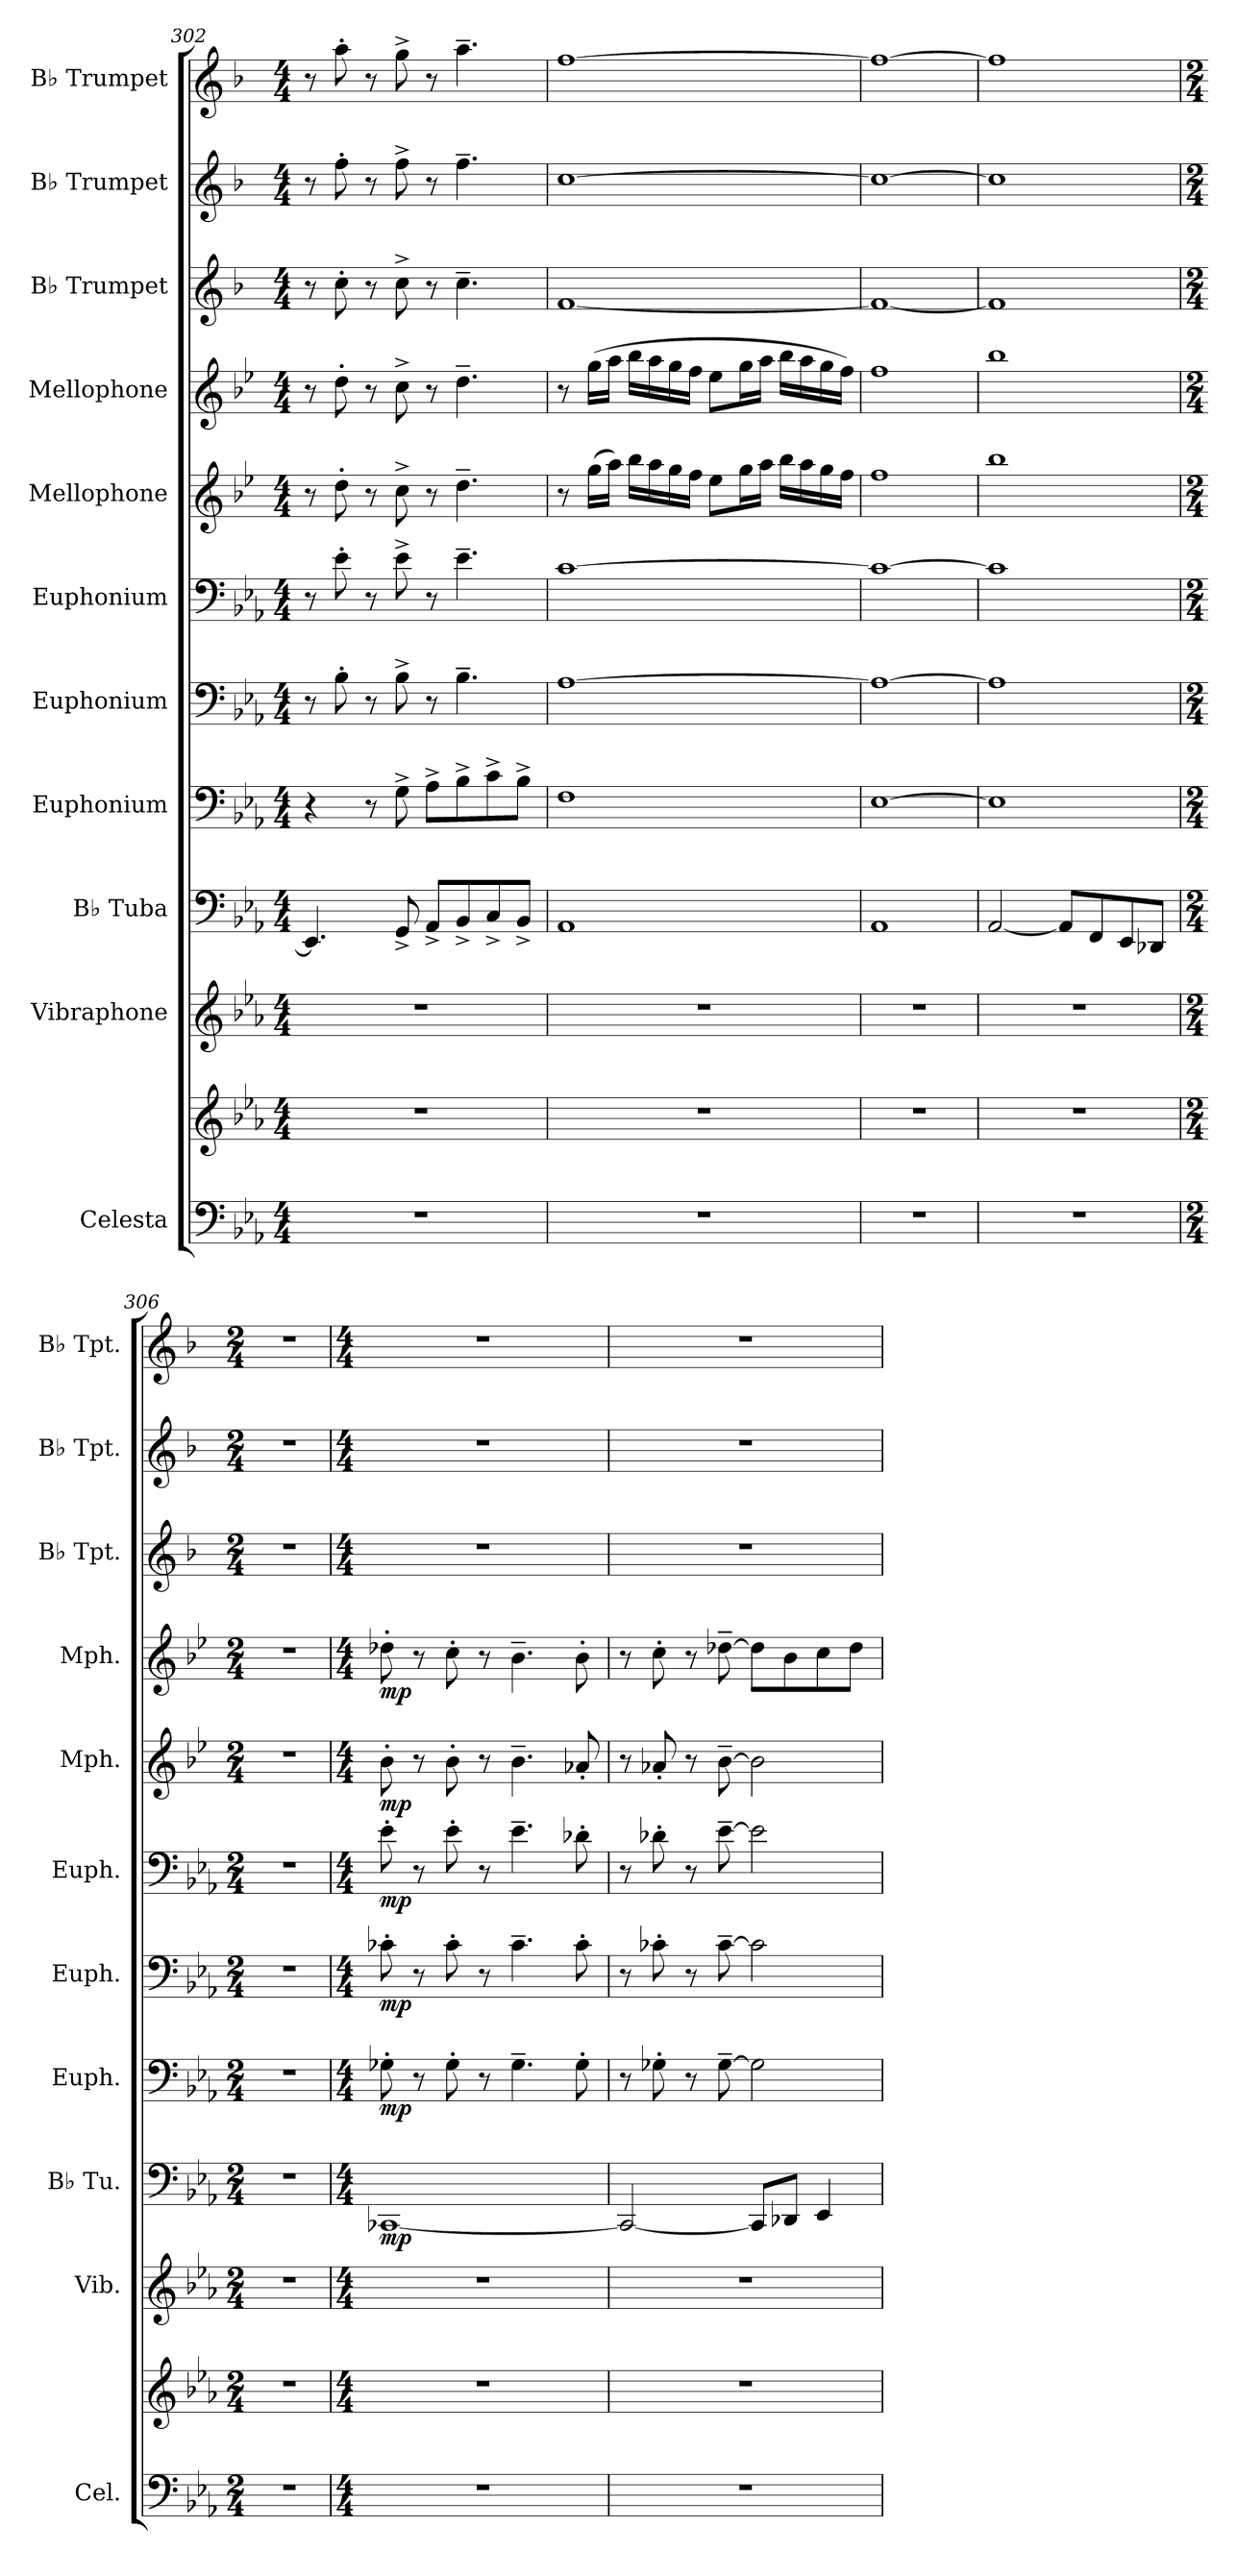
**kern	**kern	**kern	**kern	**dynam	**kern	**dynam	**kern	**dynam	**kern	**dynam	**kern	**dynam	**kern	**dynam	**kern	**kern	**kern
*part11	*part11	*part10	*part9	*part9	*part8	*part8	*part7	*part7	*part6	*part6	*part5	*part5	*part4	*part4	*part3	*part2	*part1
*staff12	*staff11	*staff10	*staff9	*staff9	*staff8	*staff8	*staff7	*staff7	*staff6	*staff6	*staff5	*staff5	*staff4	*staff4	*staff3	*staff2	*staff1
*I"Celesta	*	*I"Vibraphone	*I"B♭ Tuba	*	*I"Euphonium	*	*I"Euphonium	*	*I"Euphonium	*	*I"Mellophone	*	*I"Mellophone	*	*I"B♭ Trumpet	*I"B♭ Trumpet	*I"B♭ Trumpet
*I'Cel.	*	*I'Vib.	*I'B♭ Tu.	*	*I'Euph.	*	*I'Euph.	*	*I'Euph.	*	*I'Mph.	*	*I'Mph.	*	*I'B♭ Tpt.	*I'B♭ Tpt.	*I'B♭ Tpt.
!!LO:PB:g=z
*clefF4	*clefG2	*clefG2	*clefF4	*	*clefF4	*	*clefF4	*	*clefF4	*	*clefG2	*	*clefG2	*	*clefG2	*clefG2	*clefG2
*ITrd-7c-12	*ITrd-7c-12	*	*	*	*	*	*	*	*	*	*ITrd4c7	*	*ITrd4c7	*	*ITrd1c2	*ITrd1c2	*ITrd1c2
*k[b-e-a-]	*k[b-e-a-]	*k[b-e-a-]	*k[b-e-a-]	*	*k[b-e-a-]	*	*k[b-e-a-]	*	*k[b-e-a-]	*	*k[b-e-a-]	*	*k[b-e-a-]	*	*k[b-e-a-]	*k[b-e-a-]	*k[b-e-a-]
*M4/4	*M4/4	*M4/4	*M4/4	*	*M4/4	*	*M4/4	*	*M4/4	*	*M4/4	*	*M4/4	*	*M4/4	*M4/4	*M4/4
=302	=302	=302	=302	=302	=302	=302	=302	=302	=302	=302	=302	=302	=302	=302	=302	=302	=302
1r	1r	1r	4.EE-/]	.	4r	.	8r	.	8r	.	8r	.	8r	.	8r	8r	8r
.	.	.	.	.	.	.	8B-'\	.	8e-'\	.	8g'\	.	8g'\	.	8b-'\	8ee-'\	8gg'\
.	.	.	.	.	8r	.	8r	.	8r	.	8r	.	8r	.	8r	8r	8r
.	.	.	8GG^/	.	8G^\	.	8B-^\	.	8e-^\	.	8f^\	.	8f^\	.	8b-^\	8ee-^\	8ff^\
.	.	.	8AA-^/L	.	8A-^\L	.	8r	.	8r	.	8r	.	8r	.	8r	8r	8r
.	.	.	8BB-^/	.	8B-^\	.	4.B-~\	.	4.e-~\	.	4.g~\	.	4.g~\	.	4.b-~\	4.ee-~\	4.gg~\
.	.	.	8C^/	.	8c^\	.	.	.	.	.	.	.	.	.	.	.	.
.	.	.	8BB-^/J	.	8B-^\J	.	.	.	.	.	.	.	.	.	.	.	.
=303	=303	=303	=303	=303	=303	=303	=303	=303	=303	=303	=303	=303	=303	=303	=303	=303	=303
1r	1r	1r	1AA-	.	1F	.	[1A-	.	[1c	.	8r	.	8r	.	[1e-	[1b-	[1ee-
.	.	.	.	.	.	.	.	.	.	.	(16cc\LL	.	(16cc\LL	.	.	.	.
.	.	.	.	.	.	.	.	.	.	.	16dd\JJ)	.	16dd\JJ	.	.	.	.
.	.	.	.	.	.	.	.	.	.	.	16ee-\LL	.	16ee-\LL	.	.	.	.
.	.	.	.	.	.	.	.	.	.	.	16dd\	.	16dd\	.	.	.	.
.	.	.	.	.	.	.	.	.	.	.	16cc\	.	16cc\	.	.	.	.
.	.	.	.	.	.	.	.	.	.	.	16b-\JJ	.	16b-\JJ	.	.	.	.
.	.	.	.	.	.	.	.	.	.	.	8a-\L	.	8a-\L	.	.	.	.
.	.	.	.	.	.	.	.	.	.	.	16cc\L	.	16cc\L	.	.	.	.
.	.	.	.	.	.	.	.	.	.	.	16dd\JJ	.	16dd\JJ	.	.	.	.
.	.	.	.	.	.	.	.	.	.	.	16ee-\LL	.	16ee-\LL	.	.	.	.
.	.	.	.	.	.	.	.	.	.	.	16dd\	.	16dd\	.	.	.	.
.	.	.	.	.	.	.	.	.	.	.	16cc\	.	16cc\	.	.	.	.
.	.	.	.	.	.	.	.	.	.	.	16b-\JJ	.	16b-\JJ)	.	.	.	.
=304	=304	=304	=304	=304	=304	=304	=304	=304	=304	=304	=304	=304	=304	=304	=304	=304	=304
1r	1r	1r	1AA-	.	[1E-	.	1A-_	.	1c_	.	1b-	.	1b-	.	1e-_	1b-_	1ee-_
=305	=305	=305	=305	=305	=305	=305	=305	=305	=305	=305	=305	=305	=305	=305	=305	=305	=305
1r	1r	1r	[2AA-/	.	1E-]	.	1A-]	.	1c]	.	1ee-	.	1ee-	.	1e-]	1b-]	1ee-]
.	.	.	8AA-/L]	.	.	.	.	.	.	.	.	.	.	.	.	.	.
.	.	.	8FF/	.	.	.	.	.	.	.	.	.	.	.	.	.	.
.	.	.	8EE-/	.	.	.	.	.	.	.	.	.	.	.	.	.	.
.	.	.	8DD-X/J	.	.	.	.	.	.	.	.	.	.	.	.	.	.
=306	=306	=306	=306	=306	=306	=306	=306	=306	=306	=306	=306	=306	=306	=306	=306	=306	=306
*M2/4	*M2/4	*M2/4	*M2/4	*	*M2/4	*	*M2/4	*	*M2/4	*	*M2/4	*	*M2/4	*	*M2/4	*M2/4	*M2/4
2r	2r	2r	2r	.	2r	.	2r	.	2r	.	2r	.	2r	.	2r	2r	2r
!!LO:PB:g=z
=307	=307	=307	=307	=307	=307	=307	=307	=307	=307	=307	=307	=307	=307	=307	=307	=307	=307
*M4/4	*M4/4	*M4/4	*M4/4	*	*M4/4	*	*M4/4	*	*M4/4	*	*M4/4	*	*M4/4	*	*M4/4	*M4/4	*M4/4
!	!	!	!	!LO:DY:b	!	!LO:DY:b	!	!LO:DY:b	!	!LO:DY:b	!	!LO:DY:b	!	!LO:DY:b	!	!	!
1r	1r	1r	[1CC-X	mp	8G-X'\	mp	8c-X'\	mp	8e-'\	mp	8e-'\	mp	8g-X'\	mp	1r	1r	1r
.	.	.	.	.	8r	.	8r	.	8r	.	8r	.	8r	.	.	.	.
.	.	.	.	.	8G-'\	.	8c-'\	.	8e-'\	.	8e-'\	.	8f'\	.	.	.	.
.	.	.	.	.	8r	.	8r	.	8r	.	8r	.	8r	.	.	.	.
.	.	.	.	.	4.G-~\	.	4.c-~\	.	4.e-~\	.	4.e-~\	.	4.e-~\	.	.	.	.
.	.	.	.	.	8G-'\	.	8c-'\	.	8d-X'\	.	8d-X'/	.	8e-'\	.	.	.	.
=308	=308	=308	=308	=308	=308	=308	=308	=308	=308	=308	=308	=308	=308	=308	=308	=308	=308
1r	1r	1r	2CC-/_	.	8r	.	8r	.	8r	.	8r	.	8r	.	1r	1r	1r
.	.	.	.	.	8G-X'\	.	8c-X'\	.	8d-X'\	.	8d-X'/	.	8f'\	.	.	.	.
.	.	.	.	.	8r	.	8r	.	8r	.	8r	.	8r	.	.	.	.
.	.	.	.	.	[8G-~\	.	[8c-~\	.	[8e-~\	.	[8e-~\	.	[8g-X~\	.	.	.	.
.	.	.	8CC-/L]	.	2G-\]	.	2c-\]	.	2e-\]	.	2e-\]	.	8g-\L]	.	.	.	.
.	.	.	8DD-X/J	.	.	.	.	.	.	.	.	.	8e-\	.	.	.	.
.	.	.	4EE-/	.	.	.	.	.	.	.	.	.	8f\	.	.	.	.
.	.	.	.	.	.	.	.	.	.	.	.	.	8g-\J	.	.	.	.
=	=	=	=	=	=	=	=	=	=	=	=	=	=	=	=	=	=
*-	*-	*-	*-	*-	*-	*-	*-	*-	*-	*-	*-	*-	*-	*-	*-	*-	*-
